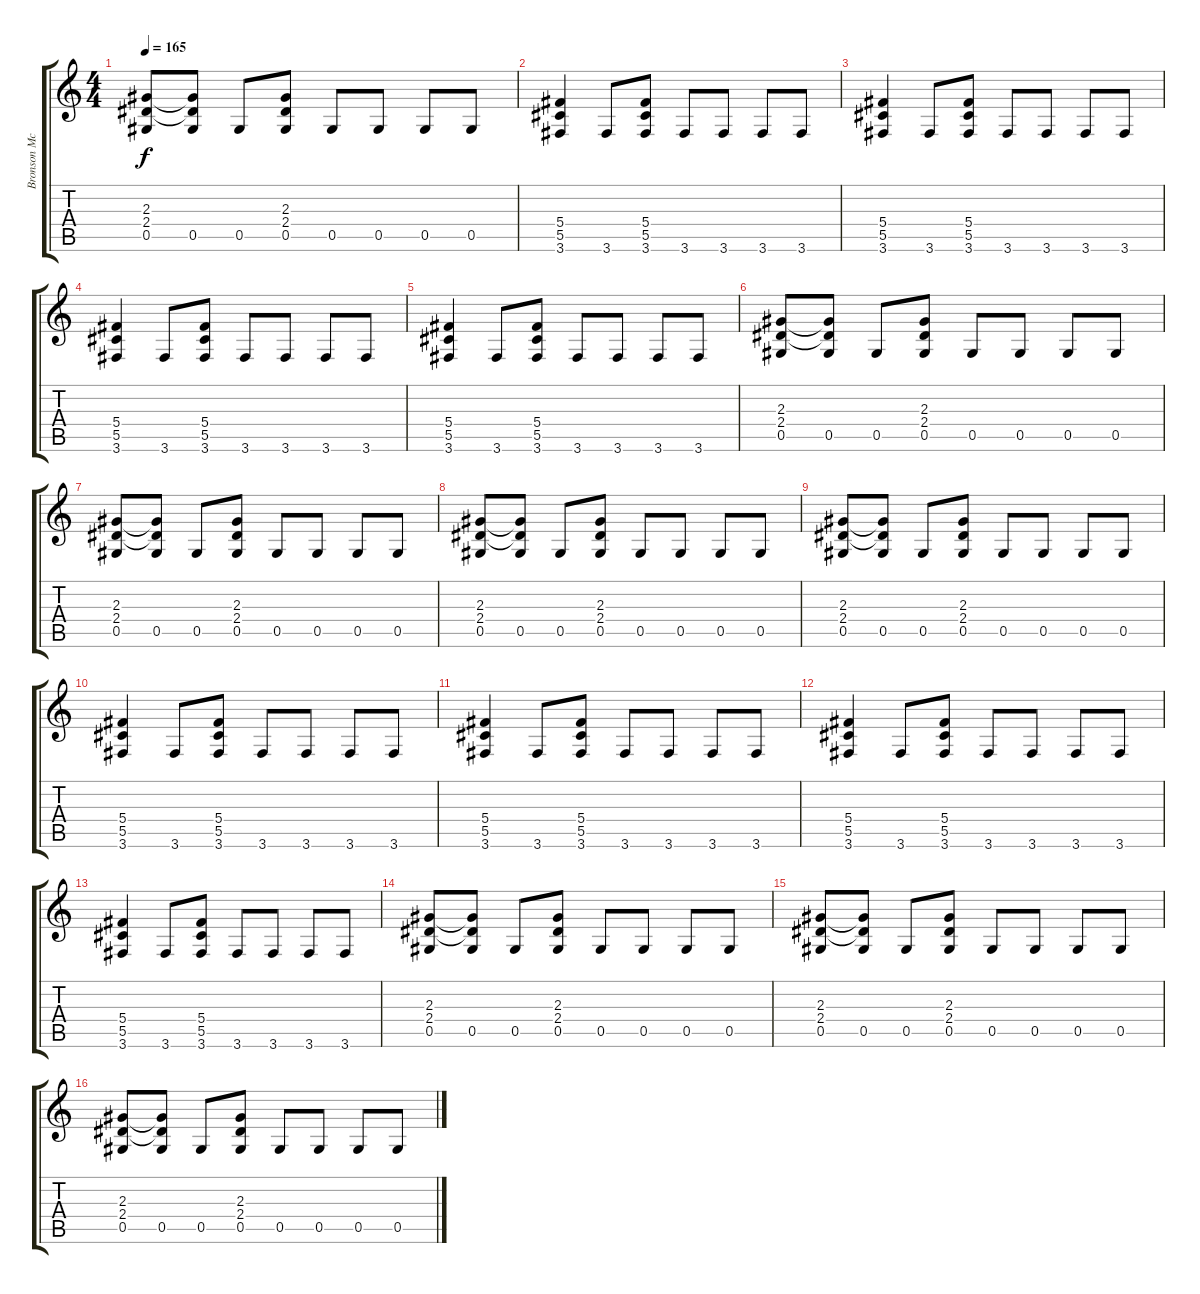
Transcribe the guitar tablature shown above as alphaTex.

\track ("Bronson McDowall (Rythm Guitar)" "Bronson Mc") {instrument distortionguitar}
\staff {score tabs}
\tuning (Eb4 Bb3 Gb3 Db3 Ab2 Eb2) {hide}
\ts (4 4)
\tempo 165
\clef g2
\ks c
(2.3 2.4 0.5).8{dy f} (2.3{t} 2.4{t} 0.5).8 0.5.8 (2.3 2.4 0.5).8 0.5.8 0.5.8 0.5.8 0.5.8 |
(5.4 5.5 3.6).4 3.6.8 (5.4 5.5 3.6).8 3.6.8 3.6.8 3.6.8 3.6.8 |
(5.4 5.5 3.6).4 3.6.8 (5.4 5.5 3.6).8 3.6.8 3.6.8 3.6.8 3.6.8 |
(5.4 5.5 3.6).4 3.6.8 (5.4 5.5 3.6).8 3.6.8 3.6.8 3.6.8 3.6.8 |
(5.4 5.5 3.6).4 3.6.8 (5.4 5.5 3.6).8 3.6.8 3.6.8 3.6.8 3.6.8 |
(2.3 2.4 0.5).8 (2.3{t} 2.4{t} 0.5).8 0.5.8 (2.3 2.4 0.5).8 0.5.8 0.5.8 0.5.8 0.5.8 |
(2.3 2.4 0.5).8 (2.3{t} 2.4{t} 0.5).8 0.5.8 (2.3 2.4 0.5).8 0.5.8 0.5.8 0.5.8 0.5.8 |
(2.3 2.4 0.5).8 (2.3{t} 2.4{t} 0.5).8 0.5.8 (2.3 2.4 0.5).8 0.5.8 0.5.8 0.5.8 0.5.8 |
(2.3 2.4 0.5).8 (2.3{t} 2.4{t} 0.5).8 0.5.8 (2.3 2.4 0.5).8 0.5.8 0.5.8 0.5.8 0.5.8 |
(5.4 5.5 3.6).4 3.6.8 (5.4 5.5 3.6).8 3.6.8 3.6.8 3.6.8 3.6.8 |
(5.4 5.5 3.6).4 3.6.8 (5.4 5.5 3.6).8 3.6.8 3.6.8 3.6.8 3.6.8 |
(5.4 5.5 3.6).4 3.6.8 (5.4 5.5 3.6).8 3.6.8 3.6.8 3.6.8 3.6.8 |
(5.4 5.5 3.6).4 3.6.8 (5.4 5.5 3.6).8 3.6.8 3.6.8 3.6.8 3.6.8 |
(2.3 2.4 0.5).8 (2.3{t} 2.4{t} 0.5).8 0.5.8 (2.3 2.4 0.5).8 0.5.8 0.5.8 0.5.8 0.5.8 |
(2.3 2.4 0.5).8 (2.3{t} 2.4{t} 0.5).8 0.5.8 (2.3 2.4 0.5).8 0.5.8 0.5.8 0.5.8 0.5.8 |
(2.3 2.4 0.5).8 (2.3{t} 2.4{t} 0.5).8 0.5.8 (2.3 2.4 0.5).8 0.5.8 0.5.8 0.5.8 0.5.8
